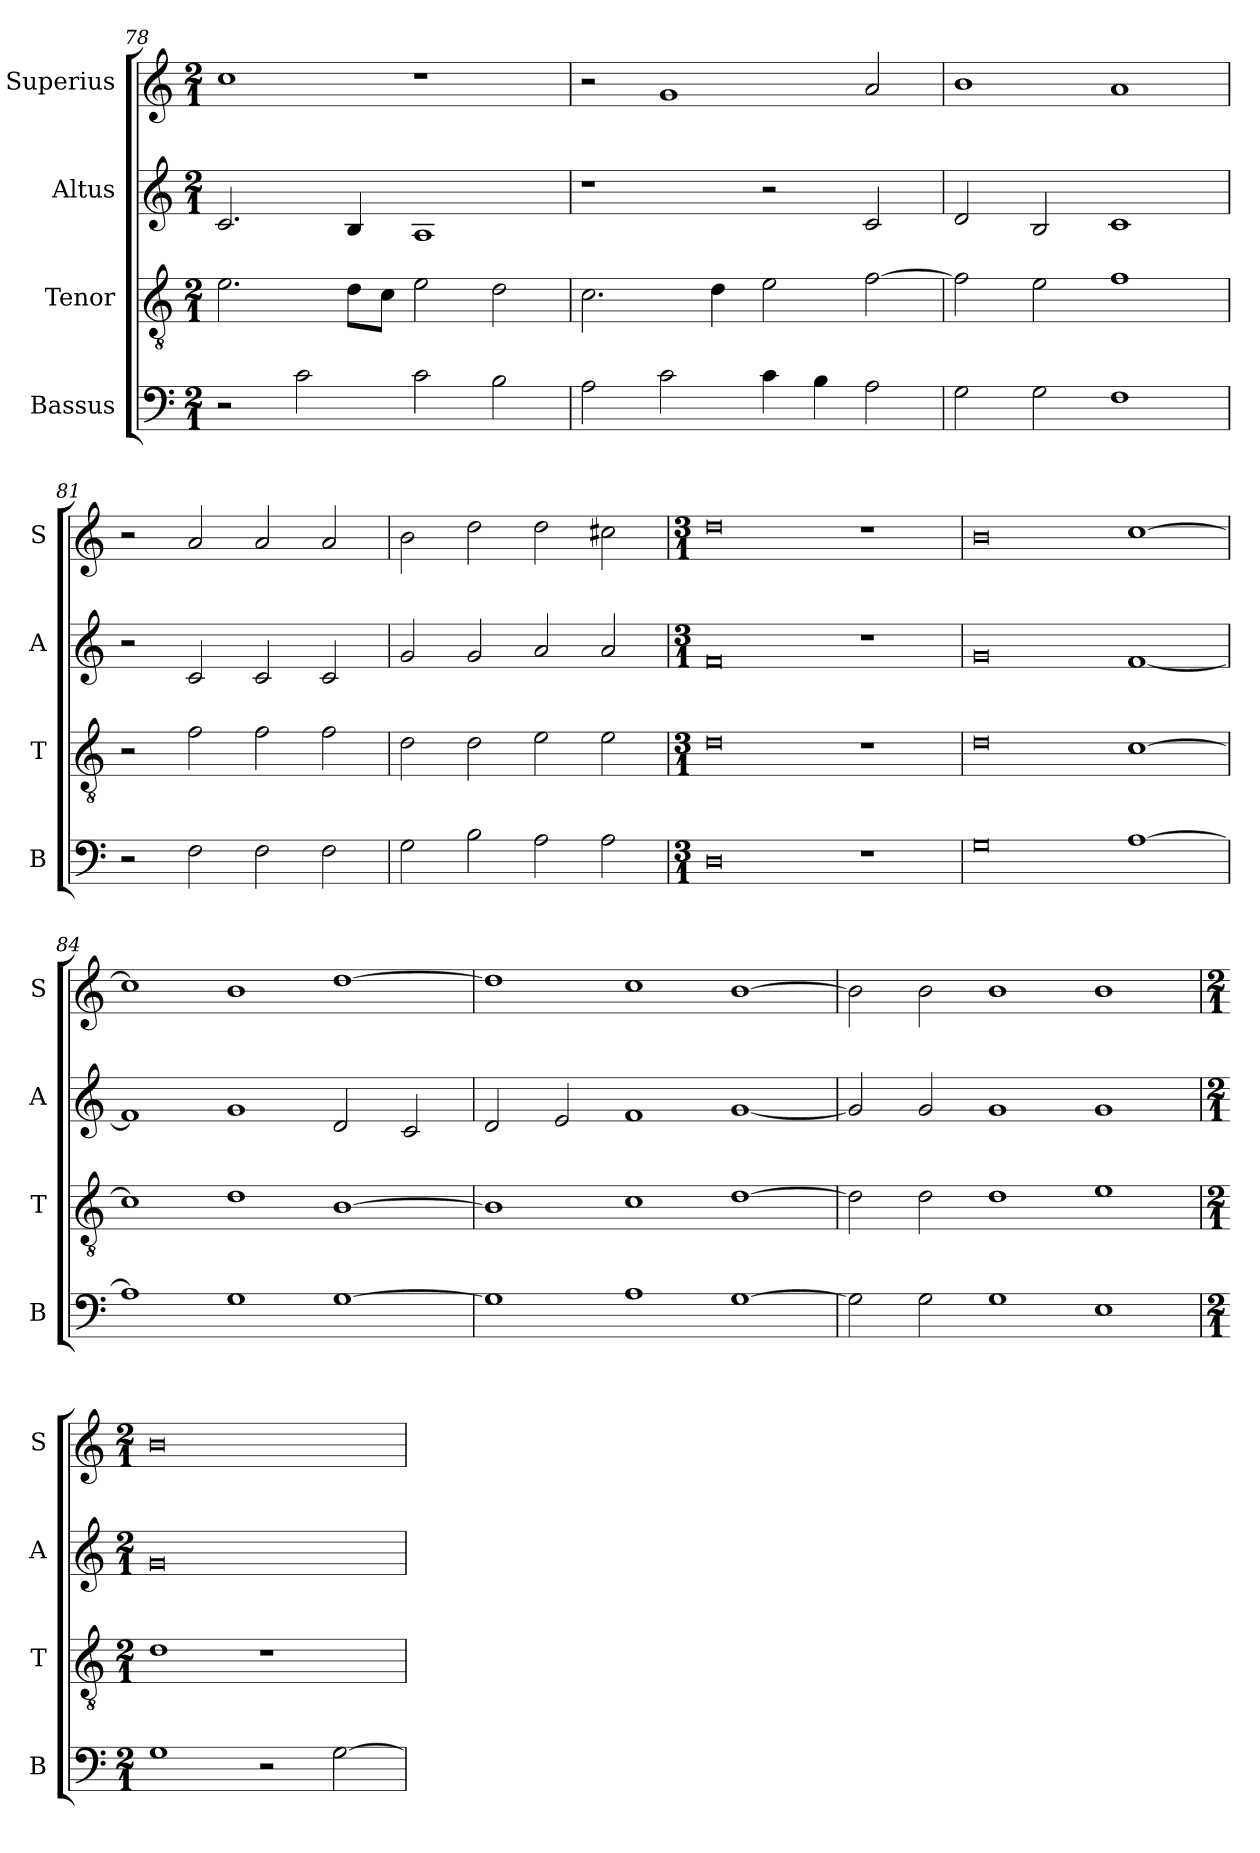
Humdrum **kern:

**kern	**kern	**kern	**kern
*part4	*part3	*part2	*part1
*staff4	*staff3	*staff2	*staff1
*I"Bassus	*I"Tenor	*I"Altus	*I"Superius
*I'B	*I'T	*I'A	*I'S
*clefF4	*clefGv2	*clefG2	*clefG2
*k[]	*k[]	*k[]	*k[]
*C:	*C:	*C:	*C:
*M2/1	*M2/1	*M2/1	*M2/1
=78	=78	=78	=78
2r	2.e	2.c	1cc
2c	.	.	.
.	8dL	4B	.
.	8cJ	.	.
2c	2e	1A	1r
2B	2d	.	.
=79	=79	=79	=79
2A	2.c	1r	2r
2c	.	.	1g
.	4d	.	.
4c	2e	2r	.
4B	.	.	.
2A	[2f	2c	2a
=80	=80	=80	=80
2G	2f]	2d	1b
2G	2e	2B	.
1F	1f	1c	1a
=81	=81	=81	=81
2r	2r	2r	2r
2F	2f	2c	2a
2F	2f	2c	2a
2F	2f	2c	2a
=82	=82	=82	=82
2G	2d	2g	2b
2B	2d	2g	2dd
2A	2e	2a	2dd
2A	2e	2a	2cc#X
=	=	=	=
*M3/1	*M3/1	*M3/1	*M3/1
0D	0d	0f	0dd
1r	1r	1r	1r
=83	=83	=83	=83
0G	0d	0g	0b
[1A	[1c	[1f	[1cc
=84	=84	=84	=84
1A]	1c]	1f]	1cc]
1G	1d	1g	1b
[1G	[1B	2d	[1dd
.	.	2c	.
=85	=85	=85	=85
1G]	1B]	2d	1dd]
.	.	2e	.
1A	1c	1f	1cc
[1G	[1d	[1g	[1b
=86	=86	=86	=86
2G]	2d]	2g]	2b]
2G	2d	2g	2b
1G	1d	1g	1b
1E	1e	1g	1b
=	=	=	=
*M2/1	*M2/1	*M2/1	*M2/1
1G	1d	0g	0b
2r	1r	.	.
[2G	.	.	.
=	=	=	=
*-	*-	*-	*-
